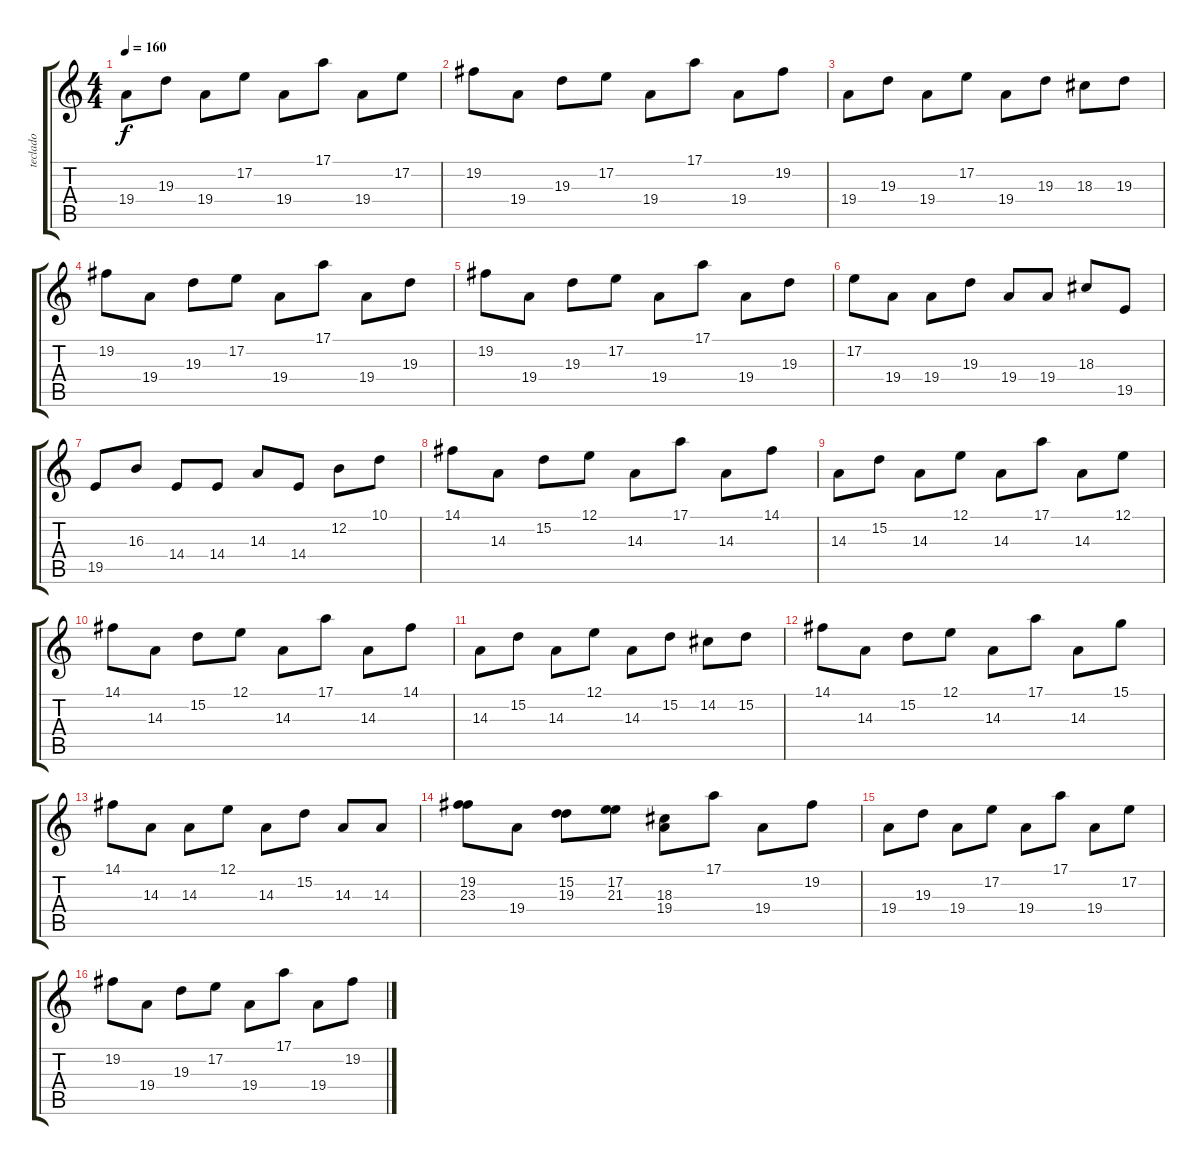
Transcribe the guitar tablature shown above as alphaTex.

\track ("teclado" "teclado") {instrument stringensemble1}
\staff {score tabs}
\tuning (E4 B3 G3 D3 A2 E2) {hide}
\ts (4 4)
\tempo 160
\clef g2
\ks c
19.4.8{dy f} 19.3.8 19.4.8 17.2.8 19.4.8 17.1.8 19.4.8 17.2.8 |
19.2.8 19.4.8 19.3.8 17.2.8 19.4.8 17.1.8 19.4.8 19.2.8 |
19.4.8 19.3.8 19.4.8 17.2.8 19.4.8 19.3.8 18.3.8 19.3.8 |
19.2.8 19.4.8 19.3.8 17.2.8 19.4.8 17.1.8 19.4.8 19.3.8 |
19.2.8 19.4.8 19.3.8 17.2.8 19.4.8 17.1.8 19.4.8 19.3.8 |
17.2.8 19.4.8 19.4.8 19.3.8 19.4.8 19.4.8 18.3.8 19.5.8 |
19.5.8 16.3.8 14.4.8 14.4.8 14.3.8 14.4.8 12.2.8 10.1.8 |
14.1.8 14.3.8 15.2.8 12.1.8 14.3.8 17.1.8 14.3.8 14.1.8 |
14.3.8 15.2.8 14.3.8 12.1.8 14.3.8 17.1.8 14.3.8 12.1.8 |
14.1.8 14.3.8 15.2.8 12.1.8 14.3.8 17.1.8 14.3.8 14.1.8 |
14.3.8 15.2.8 14.3.8 12.1.8 14.3.8 15.2.8 14.2.8 15.2.8 |
14.1.8 14.3.8 15.2.8 12.1.8 14.3.8 17.1.8 14.3.8 15.1.8 |
14.1.8 14.3.8 14.3.8 12.1.8 14.3.8 15.2.8 14.3.8 14.3.8 |
(19.2 23.3).8 19.4.8 (15.2 19.3).8 (17.2 21.3).8 (18.3 19.4).8 17.1.8 19.4.8 19.2.8 |
19.4.8 19.3.8 19.4.8 17.2.8 19.4.8 17.1.8 19.4.8 17.2.8 |
19.2.8 19.4.8 19.3.8 17.2.8 19.4.8 17.1.8 19.4.8 19.2.8
